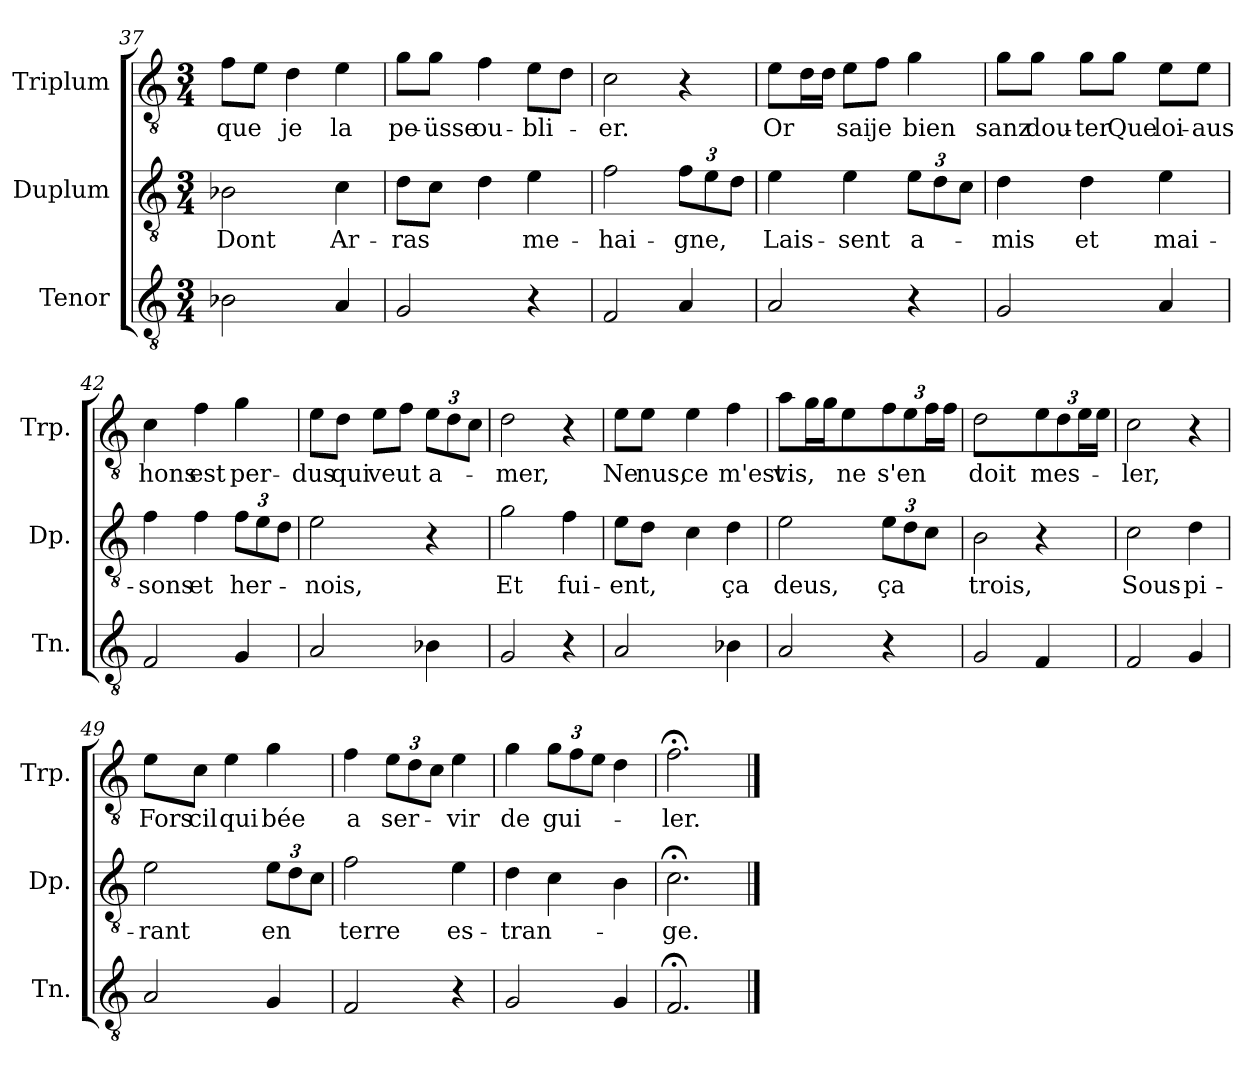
**kern	**kern	**text	**kern	**text
*part3	*part2	*part2	*part1	*part1
*staff3	*staff2	*staff2	*staff1	*staff1
*I"Tenor	*I"Duplum	*	*I"Triplum	*
*I'Tn.	*I'Dp.	*	*I'Trp.	*
*clefGv2	*clefGv2	*	*clefGv2	*
*k[]	*k[]	*	*k[]	*
*M3/4	*M3/4	*	*M3/4	*
=37	=37	=37	=37	=37
!	!	!LO:LY:b	!	!LO:LY:b
2B-X\	2B-X\	Dont	8f\L	que
.	.	.	8e\J	.
!	!	!	!	!LO:LY:b
.	.	.	4d\	je
!	!	!LO:LY:b	!	!LO:LY:b
4A/	4c\	Ar-	4e\	la
=38	=38	=38	=38	=38
!	!	!LO:LY:b	!	!LO:LY:b
2G/	8d\L	-ras	8g\L	pe-
!	!	!	!	!LO:LY:b
.	8c\J	.	8g\J	-üsse
!	!	!	!	!LO:LY:b
.	4d\	.	4f\	ou-
!	!	!LO:LY:b	!	!LO:LY:b
4r	4e\	me-	8e\L	-bli-
.	.	.	8d\J	.
=39	=39	=39	=39	=39
!	!	!LO:LY:b	!	!LO:LY:b
2F/	2f\	-hai-	2c\	-er.
*	*Xbrackettup	*	*	*
!	!	!LO:LY:b	!	!
4A/	12f\L	-gne,	4r	.
.	12e\	.	.	.
.	12d\J	.	.	.
=40	=40	=40	=40	=40
!	!	!LO:LY:b	!	!LO:LY:b
2A/	4e\	Lais-	8e\L	Or
*	*	*	*tremolo	*
.	.	.	16d\	.
.	.	.	16d\JJ	.
*	*	*	*Xtremolo	*
!	!	!LO:LY:b	!	!LO:LY:b
.	4e\	-sent	8e\L	sai
!	!	!	!	!LO:LY:b
.	.	.	8f\J	je
!	!	!LO:LY:b	!	!LO:LY:b
4r	12e\L	a-	4g\	bien
.	12d\	.	.	.
.	12c\J	.	.	.
!!LO:LB:g=z
=41	=41	=41	=41	=41
!	!	!LO:LY:b	!	!LO:LY:b
2G/	4d\	-mis	8g\L	sanz
!	!	!	!	!LO:LY:b
.	.	.	8g\J	dou-
!	!	!LO:LY:b	!	!LO:LY:b
.	4d\	et	8g\L	-ter
!	!	!	!	!LO:LY:b
.	.	.	8g\J	Que
!	!	!LO:LY:b	!	!LO:LY:b
4A/	4e\	mai-	8e\L	loi-
!	!	!	!	!LO:LY:b
.	.	.	8e\J	-aus
=42	=42	=42	=42	=42
!	!	!LO:LY:b	!	!LO:LY:b
2F/	4f\	-sons	4c\	hons
!	!	!LO:LY:b	!	!LO:LY:b
.	4f\	et	4f\	est
!	!	!LO:LY:b	!	!LO:LY:b
4G/	12f\L	her-	4g\	per-
.	12e\	.	.	.
.	12d\J	.	.	.
=43	=43	=43	=43	=43
!	!	!LO:LY:b	!	!LO:LY:b
2A/	2e\	-nois,	8e\L	-dus
!	!	!	!	!LO:LY:b
.	.	.	8d\J	qui
!	!	!	!	!LO:LY:b
.	.	.	8e\L	veut
.	.	.	8f\J	.
*	*	*	*Xbrackettup	*
!	!	!	!	!LO:LY:b
4B-X\	4r	.	12e\L	a-
.	.	.	12d\	.
.	.	.	12c\J	.
=44	=44	=44	=44	=44
!	!	!LO:LY:b	!	!LO:LY:b
2G/	2g\	Et	2d\	-mer,
!	!	!LO:LY:b	!	!
4r	4f\	fui-	4r	.
=45	=45	=45	=45	=45
!	!	!LO:LY:b	!	!LO:LY:b
2A/	8e\L	-ent,	8e\L	Ne
!	!	!	!	!LO:LY:b
.	8d\J	.	8e\J	nus,
!	!	!	!	!LO:LY:b
.	4c\	.	4e\	ce
!	!	!LO:LY:b	!	!LO:LY:b
4B-X\	4d\	ça	4f\	m'est
!!LO:LB:g=z
=46	=46	=46	=46	=46
!	!	!LO:LY:b	!	!LO:LY:b
2A/	2e\	deus,	8a\L	vis,
*	*	*	*tremolo	*
.	.	.	16g\	.
.	.	.	16g\JJ	.
*	*	*	*Xtremolo	*
!	!	!	!	!LO:LY:b
.	.	.	4e\	ne
!	!	!LO:LY:b	!	!LO:LY:b
4r	12e\L	ça	12f\L	s'en
.	12d\	.	12e\	.
*	*	*	*tremolo	*
.	12c\J	.	24f\	.
.	.	.	24f\JJ	.
*	*	*	*Xtremolo	*
=47	=47	=47	=47	=47
!	!	!LO:LY:b	!	!LO:LY:b
2G/	2B\	trois,	2d\	doit
!	!	!	!	!LO:LY:b
4F/	4r	.	12e\L	mes-
.	.	.	12d\	.
*	*	*	*tremolo	*
.	.	.	24e\	.
.	.	.	24e\JJ	.
*	*	*	*Xtremolo	*
=48	=48	=48	=48	=48
!	!	!LO:LY:b	!	!LO:LY:b
2F/	2c\	Sous-	2c\	-ler,
!	!	!LO:LY:b	!	!
4G/	4d\	-pi-	4r	.
=49	=49	=49	=49	=49
!	!	!LO:LY:b	!	!LO:LY:b
2A/	2e\	-rant	8e\L	Fors
!	!	!	!	!LO:LY:b
.	.	.	8c\J	cil
!	!	!	!	!LO:LY:b
.	.	.	4e\	qui
!	!	!LO:LY:b	!	!LO:LY:b
4G/	12e\L	en	4g\	bée
.	12d\	.	.	.
.	12c\J	.	.	.
=50	=50	=50	=50	=50
!	!	!LO:LY:b	!	!LO:LY:b
2F/	2f\	terre	4f\	a
!	!	!	!	!LO:LY:b
.	.	.	12e\L	ser-
.	.	.	12d\	.
.	.	.	12c\J	.
!	!	!LO:LY:b	!	!LO:LY:b
4r	4e\	es-	4e\	-vir
=51	=51	=51	=51	=51
!	!	!LO:LY:b	!	!LO:LY:b
2G/	4d\	-tran-	4g\	de
!	!	!	!	!LO:LY:b
.	4c\	.	12g\L	gui-
.	.	.	12f\	.
.	.	.	12e\J	.
4G/	4B\	.	4d\	.
=52	=52	=52	=52	=52
!	!	!LO:LY:b	!	!LO:LY:b
2.F;</	2.c;<\	-ge.	2.f;<\	-ler.
==	==	==	==	==
*-	*-	*-	*-	*-
